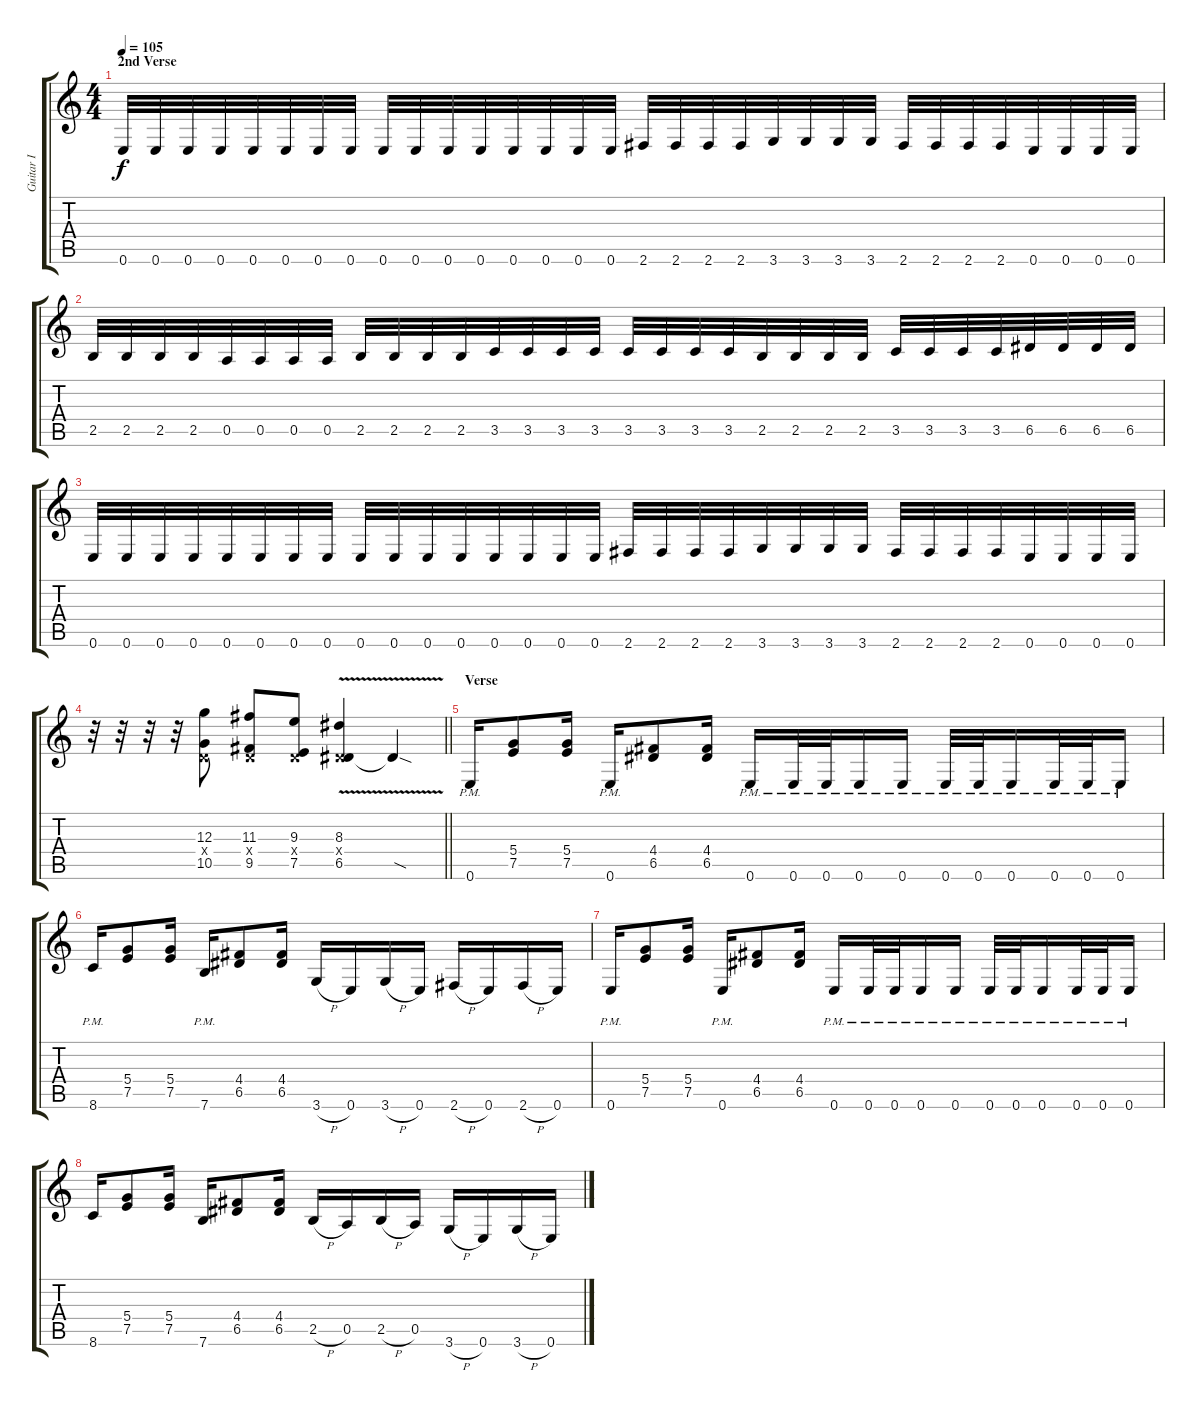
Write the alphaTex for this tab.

\track ("Guitar I" "Guitar I") {instrument distortionguitar}
\staff {score tabs}
\tuning (E4 B3 G3 D3 A2 E2) {hide}
\ts (4 4)
\section ("" "2nd Verse")
\tempo 105
\clef g2
\ks c
0.6.32{dy f} 0.6.32 0.6.32 0.6.32 0.6.32 0.6.32 0.6.32 0.6.32 0.6.32 0.6.32 0.6.32 0.6.32 0.6.32 0.6.32 0.6.32 0.6.32 2.6.32 2.6.32 2.6.32 2.6.32 3.6.32 3.6.32 3.6.32 3.6.32 2.6.32 2.6.32 2.6.32 2.6.32 0.6.32 0.6.32 0.6.32 0.6.32 |
2.5.32 2.5.32 2.5.32 2.5.32 0.5.32 0.5.32 0.5.32 0.5.32 2.5.32 2.5.32 2.5.32 2.5.32 3.5.32 3.5.32 3.5.32 3.5.32 3.5.32 3.5.32 3.5.32 3.5.32 2.5.32 2.5.32 2.5.32 2.5.32 3.5.32 3.5.32 3.5.32 3.5.32 6.5.32 6.5.32 6.5.32 6.5.32 |
0.6.32 0.6.32 0.6.32 0.6.32 0.6.32 0.6.32 0.6.32 0.6.32 0.6.32 0.6.32 0.6.32 0.6.32 0.6.32 0.6.32 0.6.32 0.6.32 2.6.32 2.6.32 2.6.32 2.6.32 3.6.32 3.6.32 3.6.32 3.6.32 2.6.32 2.6.32 2.6.32 2.6.32 0.6.32 0.6.32 0.6.32 0.6.32 |
\barLineRight lightlight
r.32 r.32 r.32 r.32 (12.3 0.4{x} 10.5).8 (11.3 0.4{x} 9.5).8 (9.3 0.4{x} 7.5).8 (8.3{v} 0.4{x} 6.5{v}).4 6.5{v sod t}.4 |
\section ("" "Verse")
0.6{pm}.16 (5.4 7.5).8 (5.4 7.5).16 0.6{pm}.16 (4.4 6.5).8 (4.4 6.5).16 0.6{pm}.16 0.6{pm}.32 0.6{pm}.32 0.6{pm}.16 0.6{pm}.16 0.6{pm}.32 0.6{pm}.32 0.6{pm}.16 0.6{pm}.32 0.6{pm}.32 0.6{pm}.16 |
8.6{pm}.16 (5.4 7.5).8 (5.4 7.5).16 7.6{pm}.16 (4.4 6.5).8 (4.4 6.5).16 3.6{h}.16 0.6.16 3.6{h}.16 0.6.16 2.6{h}.16 0.6.16 2.6{h}.16 0.6.16 |
0.6{pm}.16 (5.4 7.5).8 (5.4 7.5).16 0.6{pm}.16 (4.4 6.5).8 (4.4 6.5).16 0.6{pm}.16 0.6{pm}.32 0.6{pm}.32 0.6{pm}.16 0.6{pm}.16 0.6{pm}.32 0.6{pm}.32 0.6{pm}.16 0.6{pm}.32 0.6{pm}.32 0.6{pm}.16 |
8.6.16 (5.4 7.5).8 (5.4 7.5).16 7.6.16 (4.4 6.5).8 (4.4 6.5).16 2.5{h}.16 0.5.16 2.5{h}.16 0.5.16 3.6{h}.16 0.6.16 3.6{h}.16 0.6.16
